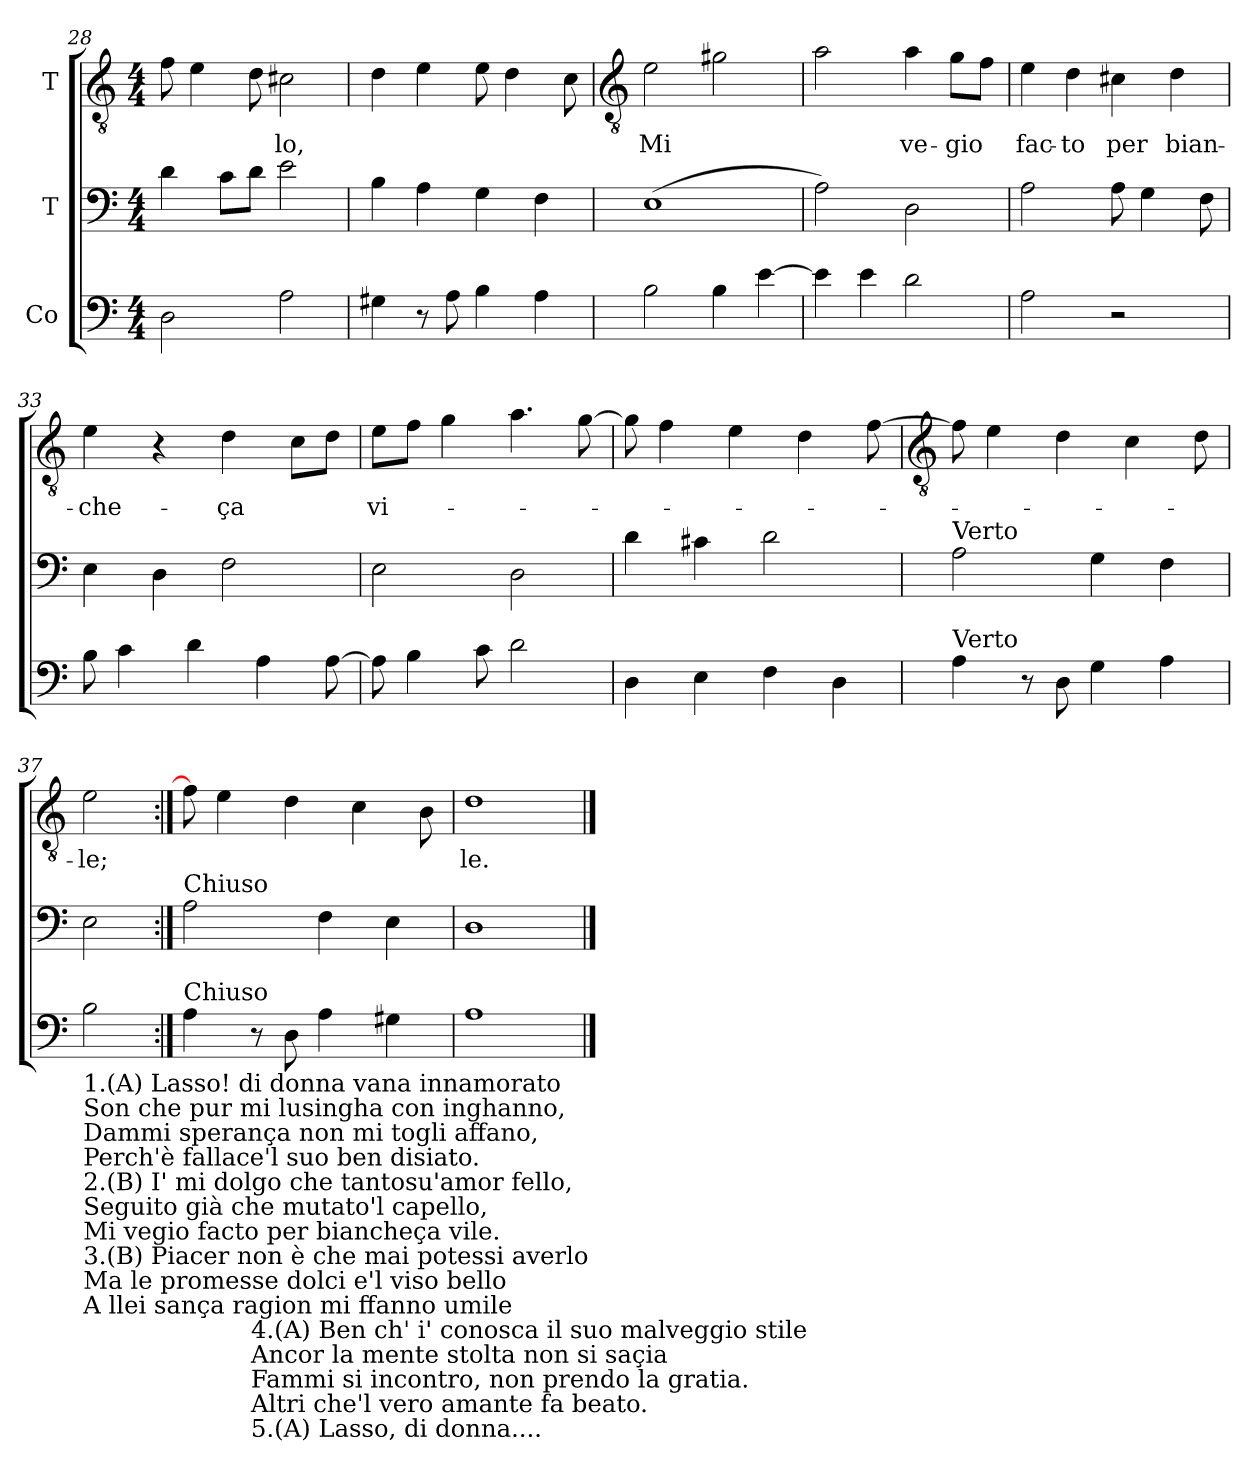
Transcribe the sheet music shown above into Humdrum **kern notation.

**kern	**kern	**kern	**text
*part3	*part2	*part1	*part1
*staff3	*staff2	*staff1	*staff1
*I"Co	*I"T	*I"T	*
*clefF4	*clefF4	*clefGv2	*
*k[]	*k[]	*k[]	*
*C:	*C:	*C:	*
*M4/4	*M4/4	*M4/4	*
=28	=28	=28	=28
2D	4d	8f	.
.	.	4e	.
.	8c\L	.	.
.	8d\J	8d	.
!	!	!	!LO:LY:b
2A	2e	2c#X	-lo,
=29	=29	=29	=29
4G#X	4B	4d	.
8r	4A	4e	.
8A	.	.	.
4B	4G	8e	.
.	.	4d	.
4A	4F	.	.
.	.	8c	.
!!LO:LB:g=z
=30	=30	=30	=30
*	*	*clefGv2	*
!	!	!	!LO:LY:b
2B	(>1E	2e	Mi
4B	.	2g#X	.
[4e	.	.	.
=31	=31	=31	=31
4e]	2A)	2a	.
4e	.	.	.
!	!	!	!LO:LY:b
2d	2D	4a	ve-
!	!	!	!LO:LY:b
.	.	8g\L	-gio
.	.	8f\J	.
=32	=32	=32	=32
!	!	!	!LO:LY:b
2A	2A	4e	fac-
!	!	!	!LO:LY:b
.	.	4d	-to
!	!	!	!LO:LY:b
2r	8A	4c#X	per
.	4G	.	.
!	!	!	!LO:LY:b
.	.	4d	bian-
.	8F	.	.
=33	=33	=33	=33
!	!	!	!LO:LY:b
8B	4E	4e	-che-
4c	.	.	.
.	4D	4r	.
4d	.	.	.
!	!	!	!LO:LY:b
.	2F	4d	-ça
4A	.	.	.
.	.	8c\L	.
[8A	.	8d\J	.
=34	=34	=34	=34
!	!	!	!LO:LY:b
8A]	2E	8e\L	vi-
4B	.	8f\J	.
.	.	4g	.
8c	.	.	.
2d	2D	4.a	.
.	.	[8g	.
=35	=35	=35	=35
4D	4d	8g]	.
.	.	4f	.
4E	4c#X	.	.
.	.	4e	.
4F	2d	.	.
.	.	4d	.
4D	.	.	.
.	.	[8f	.
!!LO:LB:g=z
=36	=36	=36	=36
*	*	*clefGv2	*
!	!LO:TX:a:t=Verto	!	!
!LO:TX:a:t=Verto	!	!	!
4A	2A	8f]	.
.	.	4e	.
8r	.	.	.
8D	.	4d	.
4G	4G	.	.
.	.	4c	.
4A	4F	.	.
.	.	8d	.
=37	=37	=37	=37
!LO:TX:b:t=1.(A) Lasso! di donna vana innamorato	!	!	!
!LO:TX:b:t=Son che pur mi lusingha con inghanno,	!	!	!
!LO:TX:b:t=Dammi sperança non mi togli affano,	!	!	!
!LO:TX:b:t=Perch'è fallace'l suo ben disiato.	!	!	!
!LO:TX:b:t=2.(B) I' mi dolgo che tantosu'amor fello,	!	!	!
!LO:TX:b:t=Seguito già che mutato'l capello,	!	!	!
!LO:TX:b:t=Mi vegio facto per biancheça vile.	!	!	!
!LO:TX:b:t=3.(B) Piacer non è che mai potessi averlo	!	!	!
!LO:TX:b:t=Ma le promesse dolci e'l viso bello	!	!	!
!LO:TX:b:t=A llei sança ragion mi ffanno umile	!	!	!
!	!	!	!LO:LY:b
2B	2E	2e	-le;
=38:|!	=38:|!	=38:|!	=38:|!
!	!LO:TX:a:t=Chiuso	!	!
!LO:TX:a:t=Chiuso	!	!	!
4A	2A	8f]	.
.	.	4e	.
!LO:TX:b:t=4.(A) Ben ch'  i' conosca il suo malveggio stile	!	!	!
!LO:TX:b:t=Ancor la mente stolta non si saçia	!	!	!
!LO:TX:b:t=Fammi si incontro, non prendo la gratia.	!	!	!
!LO:TX:b:t=Altri che'l vero amante fa beato.	!	!	!
!LO:TX:b:t=5.(A) Lasso, di donna....	!	!	!
8r	.	.	.
8D	.	4d	.
4A	4F	.	.
.	.	4c	.
4G#X	4E	.	.
.	.	8B	.
=39	=39	=39	=39
!	!	!	!LO:LY:b
1A	1D	1d	le.
==	==	==	==
*-	*-	*-	*-
